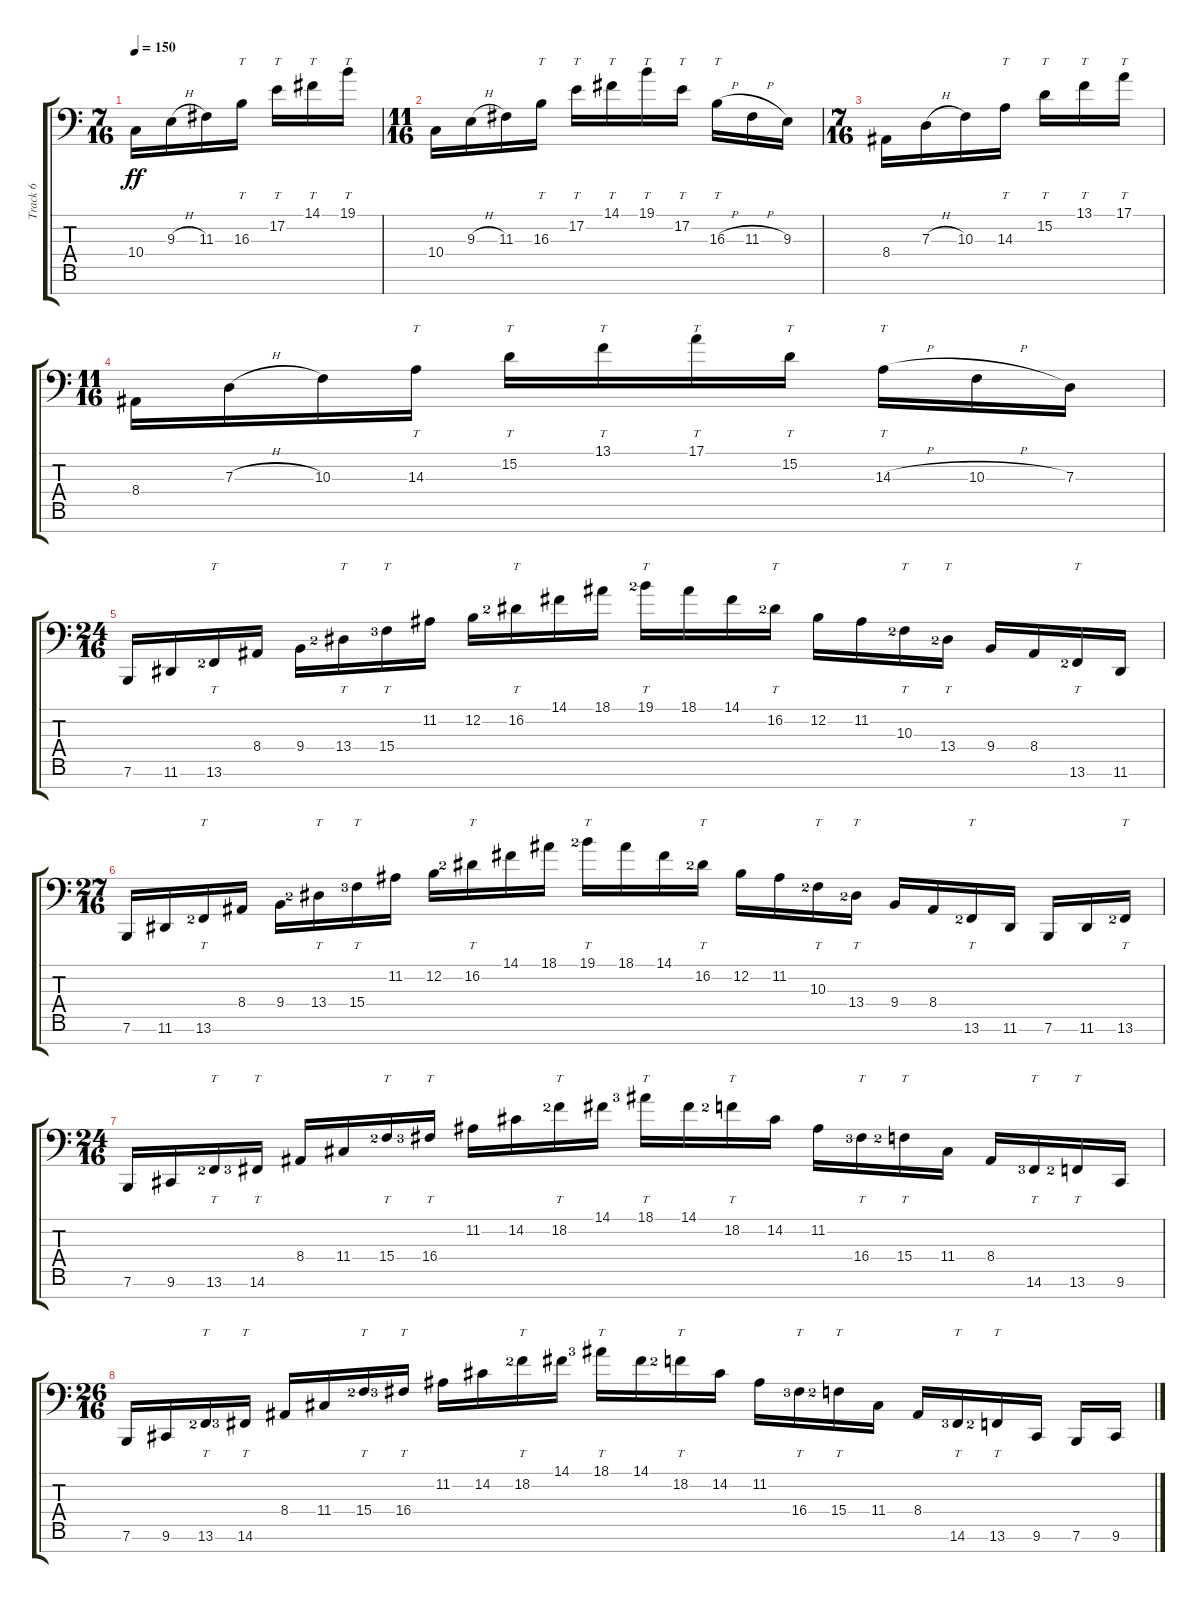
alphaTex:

\track ("Track 6" "Track 6") {instrument acousticgrandpiano}
\staff {score tabs}
\tuning (E3 B2 G2 D2 A1 E1 A0) {hide}
\ts (7 16)
\tempo 150
\clef f4
\ks c
10.4.16{dy ff} 9.3{h}.16 11.3.16 16.3.16{tt} 17.2.16{tt} 14.1.16{tt} 19.1.16{tt} |
\ts (11 16)
10.4.16 9.3{h}.16 11.3.16 16.3.16{tt} 17.2.16{tt} 14.1.16{tt} 19.1.16{tt} 17.2.16{tt} 16.3{h}.16{tt} 11.3{h}.16 9.3.16 |
\ts (7 16)
8.4.16 7.3{h}.16 10.3.16 14.3.16{tt} 15.2.16{tt} 13.1.16{tt} 17.1.16{tt} |
\ts (11 16)
8.4.16 7.3{h}.16 10.3.16 14.3.16{tt} 15.2.16{tt} 13.1.16{tt} 17.1.16{tt} 15.2.16{tt} 14.3{h}.16{tt} 10.3{h}.16 7.3.16 |
\ts (24 16)
7.6.16 11.6.16 13.6{rf 2}.16{tt} 8.4.16 9.4.16 13.4{rf 2}.16{tt} 15.4{rf 3}.16{tt} 11.2.16 12.2.16 16.2{rf 2}.16{tt} 14.1.16 18.1.16 19.1{rf 2}.16{tt} 18.1.16 14.1.16 16.2{rf 2}.16{tt} 12.2.16 11.2.16 10.3{lf 2}.16{tt} 13.4{rf 2}.16{tt} 9.4.16 8.4.16 13.6{rf 2}.16{tt} 11.6.16 |
\ts (27 16)
7.6.16 11.6.16 13.6{rf 2}.16{tt} 8.4.16 9.4.16 13.4{rf 2}.16{tt} 15.4{rf 3}.16{tt} 11.2.16 12.2.16 16.2{rf 2}.16{tt} 14.1.16 18.1.16 19.1{rf 2}.16{tt} 18.1.16 14.1.16 16.2{rf 2}.16{tt} 12.2.16 11.2.16 10.3{lf 2}.16{tt} 13.4{rf 2}.16{tt} 9.4.16 8.4.16 13.6{rf 2}.16{tt} 11.6.16 7.6.16 11.6.16 13.6{rf 2}.16{tt} |
\ts (24 16)
7.6.16 9.6.16 13.6{rf 2}.16{tt} 14.6{rf 3}.16{tt} 8.4.16 11.4.16 15.4{rf 2}.16{tt} 16.4{rf 3}.16{tt} 11.2.16 14.2.16 18.2{rf 2}.16{tt} 14.1.16 18.1{rf 3}.16{tt} 14.1.16 18.2{rf 2}.16{tt} 14.2.16 11.2.16 16.4{rf 3}.16{tt} 15.4{rf 2}.16{tt} 11.4.16 8.4.16 14.6{rf 3}.16{tt} 13.6{rf 2}.16{tt} 9.6.16 |
\ts (26 16)
7.6.16 9.6.16 13.6{rf 2}.16{tt} 14.6{rf 3}.16{tt} 8.4.16 11.4.16 15.4{rf 2}.16{tt} 16.4{rf 3}.16{tt} 11.2.16 14.2.16 18.2{rf 2}.16{tt} 14.1.16 18.1{rf 3}.16{tt} 14.1.16 18.2{rf 2}.16{tt} 14.2.16 11.2.16 16.4{rf 3}.16{tt} 15.4{rf 2}.16{tt} 11.4.16 8.4.16 14.6{rf 3}.16{tt} 13.6{rf 2}.16{tt} 9.6.16 7.6.16 9.6.16
